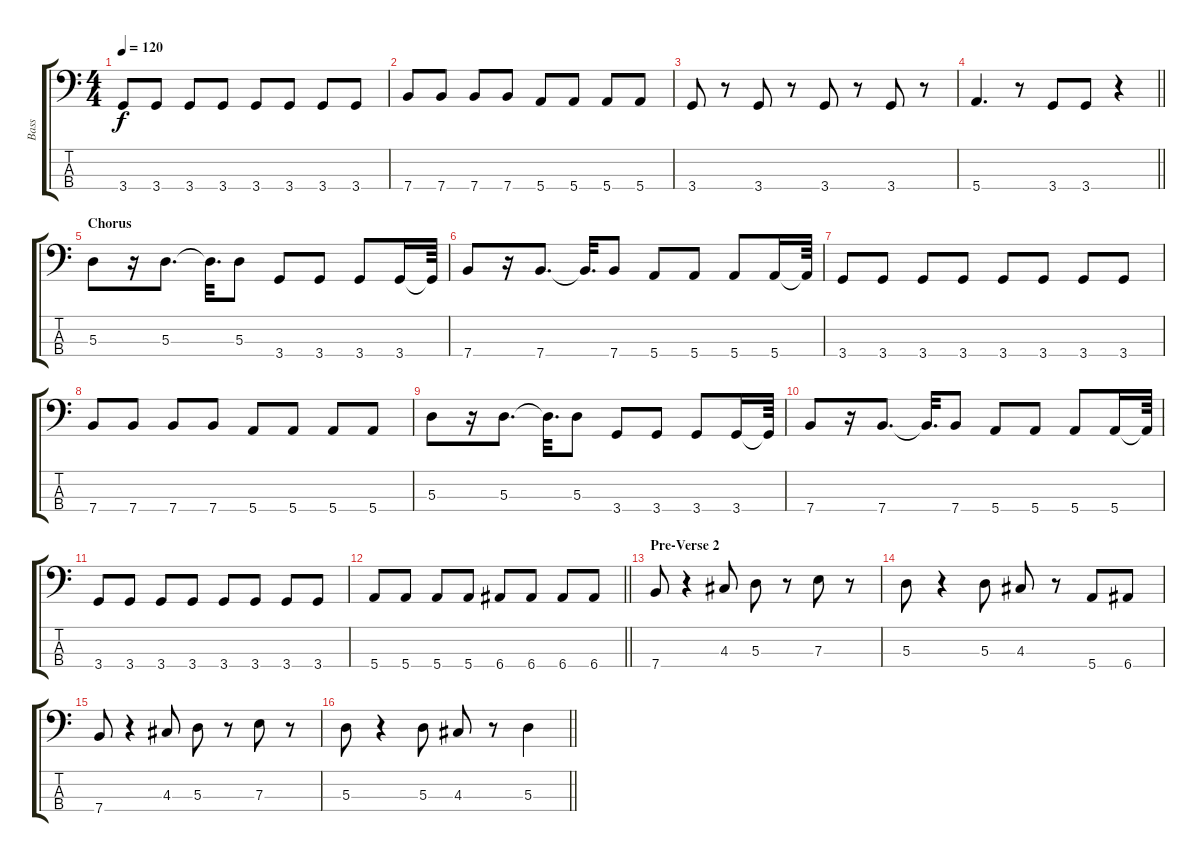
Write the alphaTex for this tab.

\track ("Bass" "Bass") {instrument electricbassfinger}
\staff {score tabs}
\tuning (G2 D2 A1 E1) {hide}
\ts (4 4)
\tempo 120
\clef f4
\ks c
3.4.8{dy f} 3.4.8 3.4.8 3.4.8 3.4.8 3.4.8 3.4.8 3.4.8 |
7.4.8 7.4.8 7.4.8 7.4.8 5.4.8 5.4.8 5.4.8 5.4.8 |
3.4.8 r.8 3.4.8 r.8 3.4.8 r.8 3.4.8 r.8 |
\barLineRight lightlight
5.4.4{d} r.8 3.4.8 3.4.8 r.4 |
\section ("" "Chorus")
5.3.8 r.16 5.3.8{d} 5.3{t}.32{d} 5.3.8 3.4.8 3.4.8 3.4.8 3.4.16 3.4{t}.64 |
7.4.8 r.16 7.4.8{d} 7.4{t}.32{d} 7.4.8 5.4.8 5.4.8 5.4.8 5.4.16 5.4{t}.64 |
3.4.8 3.4.8 3.4.8 3.4.8 3.4.8 3.4.8 3.4.8 3.4.8 |
7.4.8 7.4.8 7.4.8 7.4.8 5.4.8 5.4.8 5.4.8 5.4.8 |
5.3.8 r.16 5.3.8{d} 5.3{t}.32{d} 5.3.8 3.4.8 3.4.8 3.4.8 3.4.16 3.4{t}.64 |
7.4.8 r.16 7.4.8{d} 7.4{t}.32{d} 7.4.8 5.4.8 5.4.8 5.4.8 5.4.16 5.4{t}.64 |
3.4.8 3.4.8 3.4.8 3.4.8 3.4.8 3.4.8 3.4.8 3.4.8 |
\barLineRight lightlight
5.4.8 5.4.8 5.4.8 5.4.8 6.4.8 6.4.8 6.4.8 6.4.8 |
\section ("" "Pre-Verse 2")
7.4.8 r.4 4.3.8 5.3.8 r.8 7.3.8 r.8 |
5.3.8 r.4 5.3.8 4.3.8 r.8 5.4.8 6.4.8 |
7.4.8 r.4 4.3.8 5.3.8 r.8 7.3.8 r.8 |
\barLineRight lightlight
5.3.8 r.4 5.3.8 4.3.8 r.8 5.3.4
